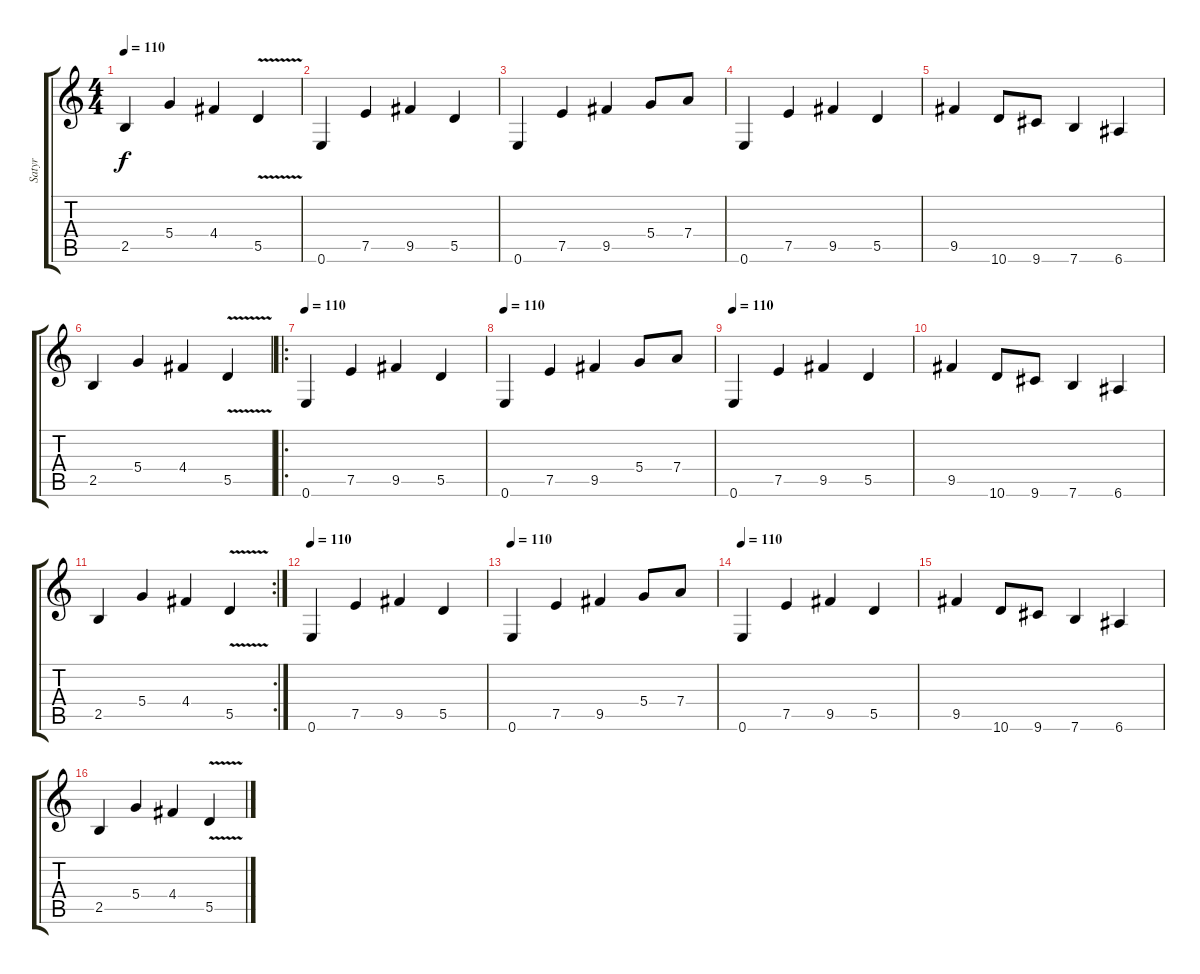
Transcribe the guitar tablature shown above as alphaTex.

\track ("Satyr" "Satyr") {instrument distortionguitar}
\staff {score tabs}
\tuning (E4 B3 G3 D3 A2 E2) {hide}
\ts (4 4)
\tempo 110
\clef g2
\ks c
2.5.4{dy f} 5.4.4 4.4.4 5.5{v}.4 |
0.6.4 7.5.4 9.5.4 5.5.4 |
0.6.4 7.5.4 9.5.4 5.4.8 7.4.8 |
0.6.4 7.5.4 9.5.4 5.5.4 |
9.5.4 10.6.8 9.6.8 7.6.4 6.6.4 |
2.5.4 5.4.4 4.4.4 5.5{v}.4 |
\ro
\tempo 110
0.6.4 7.5.4 9.5.4 5.5.4 |
\tempo 110
0.6.4 7.5.4 9.5.4 5.4.8 7.4.8 |
\tempo 110
0.6.4 7.5.4 9.5.4 5.5.4 |
9.5.4 10.6.8 9.6.8 7.6.4 6.6.4 |
\rc 2
2.5.4 5.4.4 4.4.4 5.5{v}.4 |
\tempo 110
0.6.4 7.5.4 9.5.4 5.5.4 |
\tempo 110
0.6.4 7.5.4 9.5.4 5.4.8 7.4.8 |
\tempo 110
0.6.4 7.5.4 9.5.4 5.5.4 |
9.5.4 10.6.8 9.6.8 7.6.4 6.6.4 |
2.5.4 5.4.4 4.4.4 5.5{v}.4
